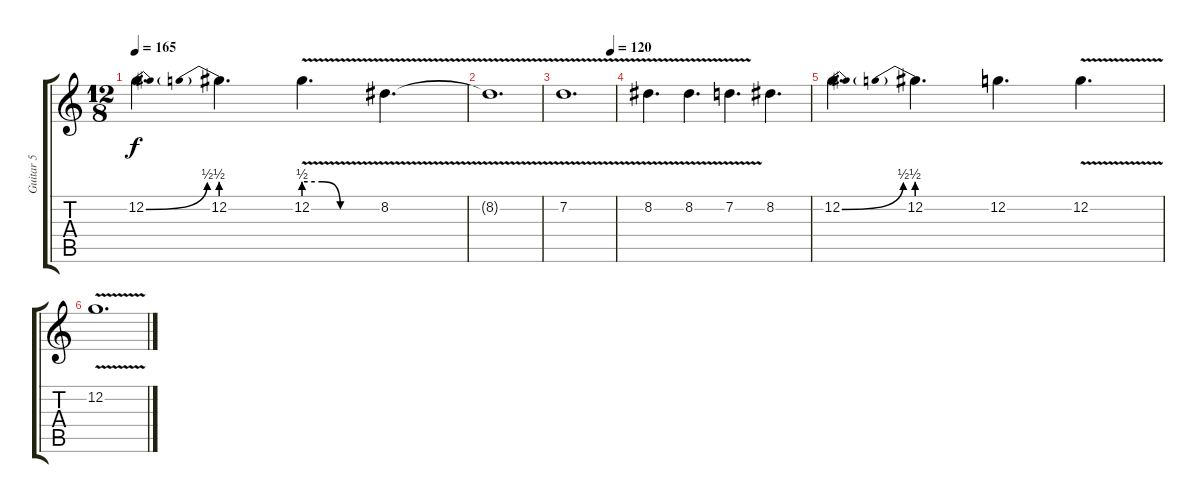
\track ("Guitar 5" "Guitar 5") {instrument distortionguitar}
\staff {score tabs}
\tuning (C4 G3 Eb3 Bb2 F2 C2) {hide}
\ts (12 8)
\tempo 165
\clef g2
\ks c
12.2{be (bend 0 0 60 2)}.4{d dy f} 12.2{be (prebend 0 2 60 2)}.4{d} 12.2{be (custom 0 2 15 2 30 0 60 0) v}.4{d} 8.2{v}.4{d} |
8.2{v t}.1{d} |
\tempo (120 0.9166666666666666)
7.2{v}.1{d} |
8.2{v}.4{d} 8.2{v}.4{d} 7.2{v}.4{d} 8.2.4{d} |
12.2{be (bend 0 0 60 2)}.4{d} 12.2{be (prebend 0 2 60 2)}.4{d} 12.2.4{d} 12.2{v}.4{d} |
12.2{v}.1{d}
